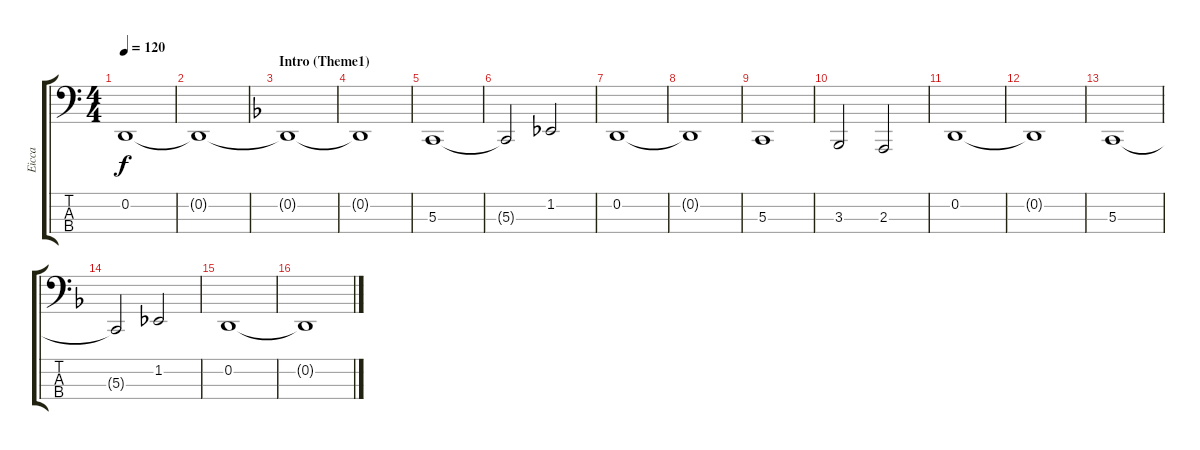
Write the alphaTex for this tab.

\track ("Eicca" "Eicca") {instrument cello}
\staff {score tabs}
\tuning (A2 D2 G1 C1) {hide}
\ts (4 4)
\tempo 120
\clef f4
\ks c
0.2.1{dy f instrument cello} |
0.2{t}.1 |
\section ("" "Intro (Theme1)")
\ks f
0.2{t}.1 |
0.2{t}.1 |
5.3.1 |
5.3{t}.2 1.2.2 |
0.2.1 |
0.2{t}.1 |
5.3.1 |
3.3.2 2.3.2 |
0.2.1 |
0.2{t}.1 |
5.3.1 |
5.3{t}.2 1.2.2 |
0.2.1 |
0.2{t}.1
